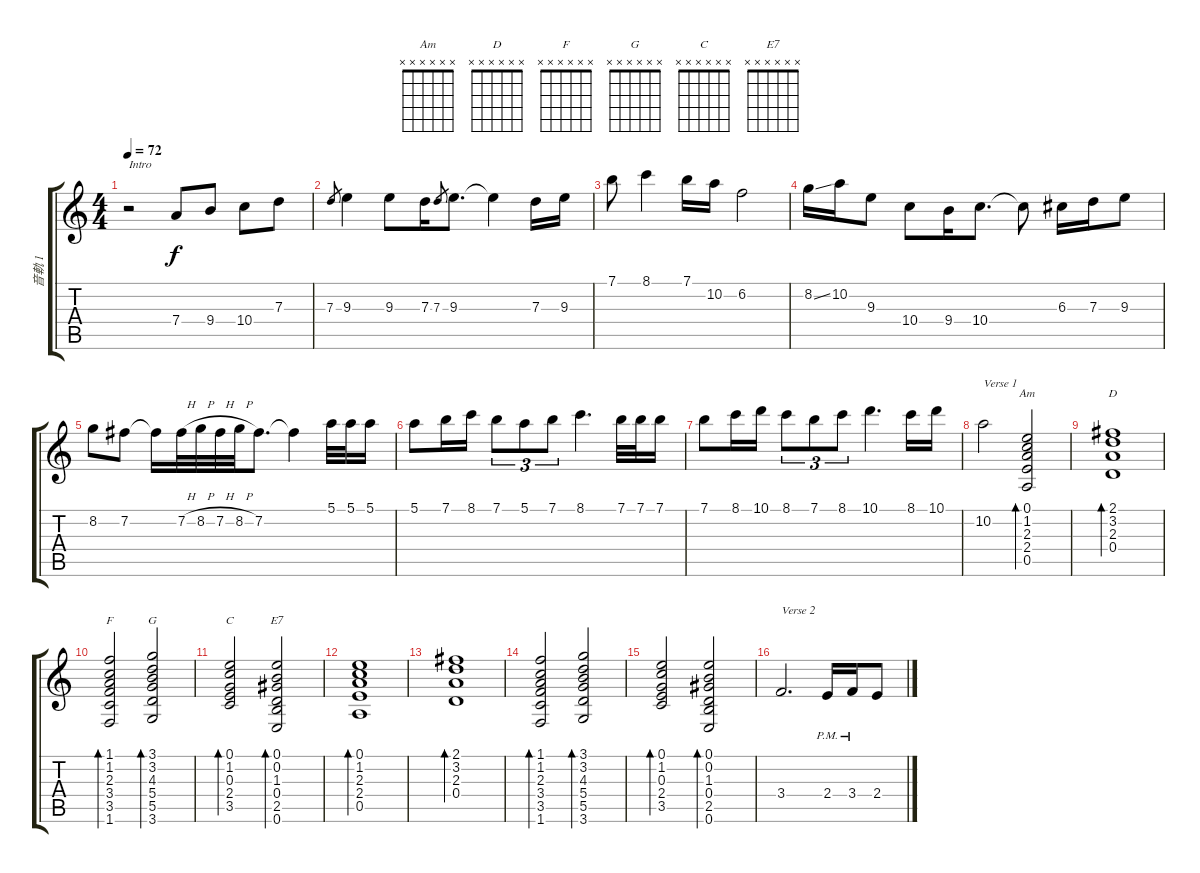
\track ("音軌 1" "音軌 1") {instrument acousticguitarsteel}
\staff {score tabs}
\tuning (E4 B3 G3 D3 A2 E2) {hide}
\chord ("Am" x x x x x x)
\chord ("D" x x x x x x)
\chord ("F" x x x x x x)
\chord ("G" x x x x x x)
\chord ("C" x x x x x x)
\chord ("E7" x x x x x x)
\ts (4 4)
\tempo 72
\clef g2
\ks c
r.2{txt "Intro" dy f instrument acousticguitarsteel} 7.4.8 9.4.8 10.4.8 7.3.8 |
7.3.8{gr} 9.3.4 9.3.8 7.3.16 7.3.8{gr} 9.3.8{d} 9.3{t}.4 7.3.16 9.3.16 |
7.1.8 8.1.4 7.1.16 10.2.16 6.2.2 |
8.2{ss}.16 10.2.16 9.3.8 10.4.8 9.4.16 10.4.8{d} 10.4{t}.8 6.3.16 7.3.16 9.3.8 |
8.2.8 7.2.8 7.2{t}.16 7.2{h}.32 8.2{h}.32 7.2{h}.32 8.2{h}.32 7.2.8{d} 7.2{t}.4 5.1.32 5.1.32 5.1.16 |
5.1.8 7.1.16 8.1.16 7.1.8{tu (3 2)} 5.1.8{tu (3 2)} 7.1.8{tu (3 2)} 8.1.4{d} 7.1.32 7.1.32 7.1.16 |
7.1.8 8.1.16 10.1.16 8.1.8{tu (3 2)} 7.1.8{tu (3 2)} 8.1.8{tu (3 2)} 10.1.4{d} 8.1.16 10.1.16 |
10.2.2{txt "Verse 1"} (0.1 1.2 2.3 2.4 0.5).2{bd 60 ch "Am"} |
(2.1 3.2 2.3 0.4).1{bd 60 ch "D"} |
(1.1 1.2 2.3 3.4 3.5 1.6).2{bd 60 ch "F"} (3.1 3.2 4.3 5.4 5.5 3.6).2{bd 60 ch "G"} |
(0.1 1.2 0.3 2.4 3.5).2{bd 60 ch "C"} (0.1 0.2 1.3 0.4 2.5 0.6).2{bd 60 ch "E7"} |
(0.1 1.2 2.3 2.4 0.5).1{bd 60} |
(2.1 3.2 2.3 0.4).1{bd 60} |
(1.1 1.2 2.3 3.4 3.5 1.6).2{bd 60} (3.1 3.2 4.3 5.4 5.5 3.6).2{bd 60} |
(0.1 1.2 0.3 2.4 3.5).2{bd 60} (0.1 0.2 1.3 0.4 2.5 0.6).2{bd 60} |
3.4.2{d txt "Verse 2" instrument distortionguitar} 2.4{pm}.16 3.4{pm}.16 2.4.8
